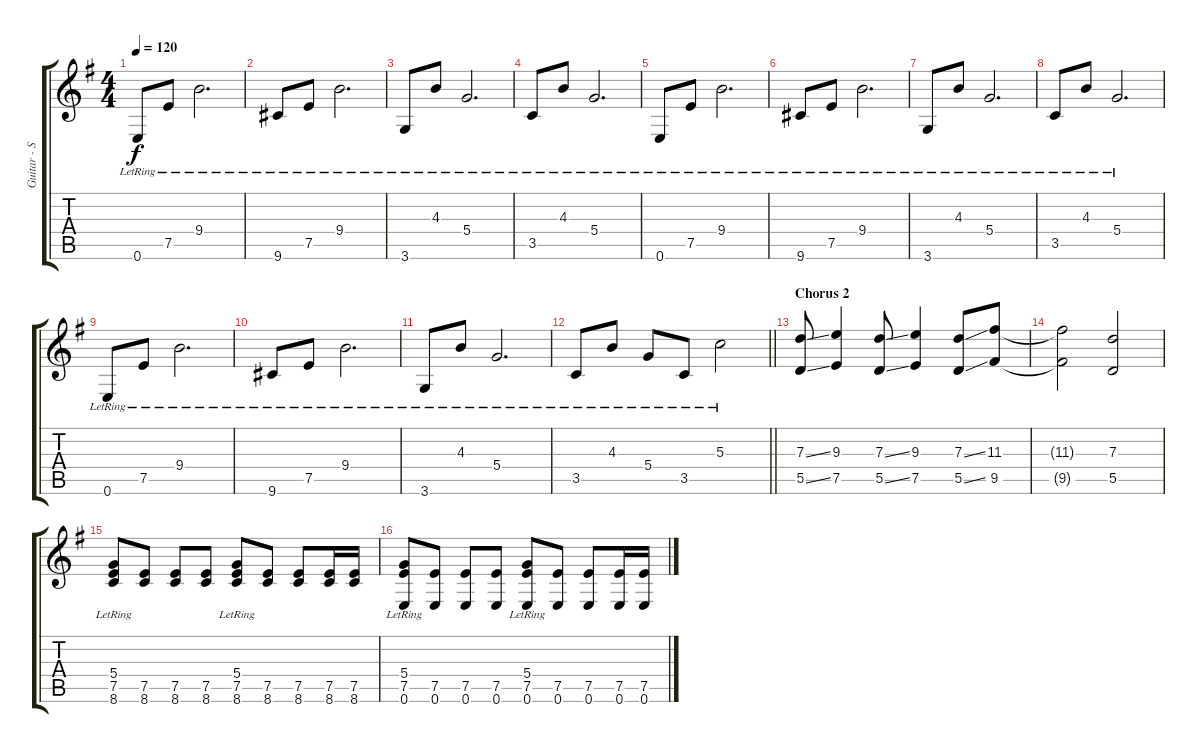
\track ("Guitar - Simon Neil" "Guitar - S") {instrument electricguitarclean}
\staff {score tabs}
\tuning (E4 B3 G3 D3 A2 E2) {hide}
\ts (4 4)
\tempo 120
\clef g2
\ks eminor
0.6{lr}.8{dy f} 7.5{lr}.8 9.4{lr}.2{d} |
9.6{lr}.8 7.5{lr}.8 9.4{lr}.2{d} |
3.6{lr}.8 4.3{lr}.8 5.4{lr}.2{d} |
3.5{lr}.8 4.3{lr}.8 5.4{lr}.2{d} |
0.6{lr}.8 7.5{lr}.8 9.4{lr}.2{d} |
9.6{lr}.8 7.5{lr}.8 9.4{lr}.2{d} |
3.6{lr}.8 4.3{lr}.8 5.4{lr}.2{d} |
3.5{lr}.8 4.3{lr}.8 5.4{lr}.2{d} |
0.6{lr}.8 7.5{lr}.8 9.4{lr}.2{d} |
9.6{lr}.8 7.5{lr}.8 9.4{lr}.2{d} |
3.6{lr}.8 4.3{lr}.8 5.4{lr}.2{d} |
\barLineRight lightlight
3.5{lr}.8 4.3{lr}.8 5.4{lr}.8 3.5{lr}.8 5.3{lr}.2 |
\section ("" "Chorus 2")
(7.3{ss} 5.5{ss}).8 (9.3 7.5).4 (7.3{ss} 5.5{ss}).8 (9.3 7.5).4 (7.3{ss} 5.5{ss}).8 (11.3 9.5).8 |
(11.3{t} 9.5{t}).2 (7.3 5.5).2 |
(5.4{lr} 7.5 8.6).8 (7.5 8.6).8 (7.5 8.6).8 (7.5 8.6).8 (5.4{lr} 7.5 8.6).8 (7.5 8.6).8 (7.5 8.6).8 (7.5 8.6).16 (7.5 8.6).16 |
(5.4{lr} 7.5 0.6).8 (7.5 0.6).8 (7.5 0.6).8 (7.5 0.6).8 (5.4{lr} 7.5 0.6).8 (7.5 0.6).8 (7.5 0.6).8 (7.5 0.6).16 (7.5 0.6).16
